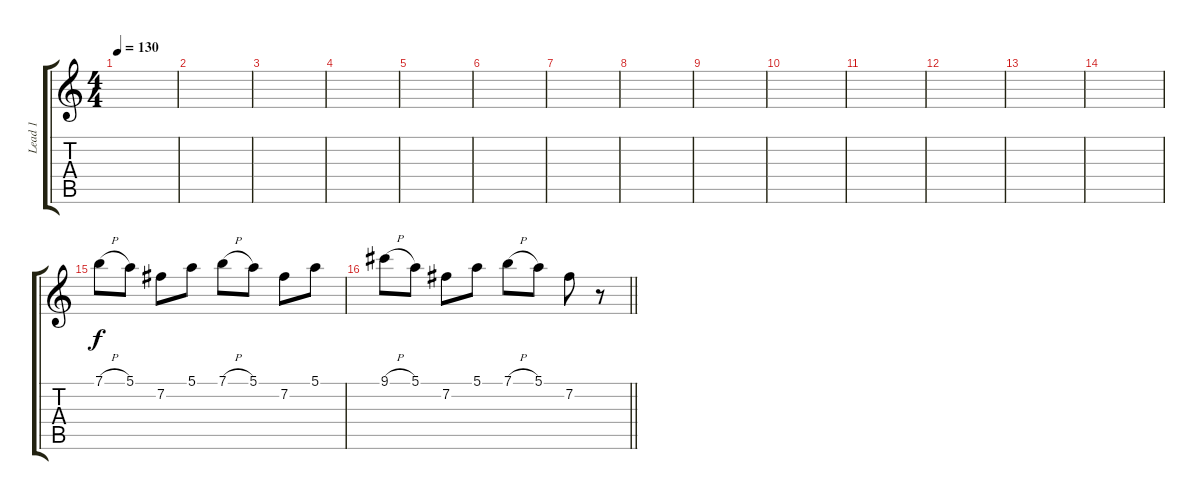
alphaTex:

\track ("Lead 1" "Lead 1") {instrument distortionguitar}
\staff {score tabs}
\tuning (E4 B3 G3 D3 A2 E2) {hide}
\ts (4 4)
\tempo 130
\clef g2
\ks c
|
|
|
|
|
|
|
|
|
|
|
|
|
|
7.1{h}.8 5.1.8 7.2.8 5.1.8 7.1{h}.8 5.1.8 7.2.8 5.1.8 |
\barLineRight lightlight
9.1{h}.8 5.1.8 7.2.8 5.1.8 7.1{h}.8 5.1.8 7.2.8 r.8
